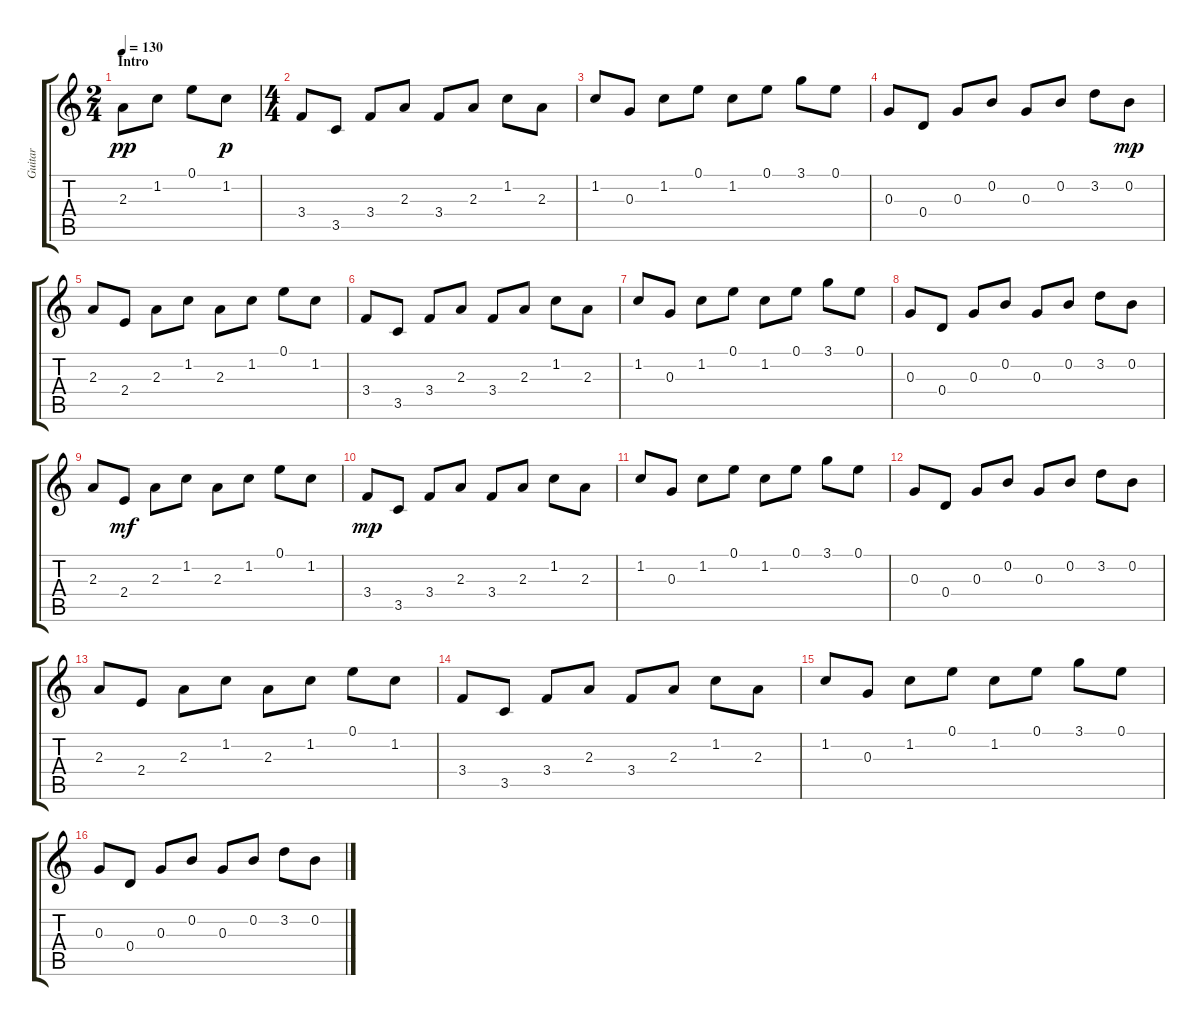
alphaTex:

\track ("Guitar" "Guitar") {instrument acousticguitarsteel}
\staff {score tabs}
\tuning (E4 B3 G3 D3 A2 E2) {hide}
\ts (2 4)
\section ("" "Intro")
\tempo 130
\clef g2
\ks c
2.3.8{dy pp instrument acousticguitarsteel} 1.2.8 0.1.8 1.2.8{dy p} |
\ts (4 4)
3.4.8 3.5.8 3.4.8 2.3.8 3.4.8 2.3.8 1.2.8 2.3.8 |
1.2.8 0.3.8 1.2.8 0.1.8 1.2.8 0.1.8 3.1.8 0.1.8 |
0.3.8 0.4.8 0.3.8 0.2.8 0.3.8 0.2.8 3.2.8 0.2.8{dy mp} |
2.3.8 2.4.8 2.3.8 1.2.8 2.3.8 1.2.8 0.1.8 1.2.8 |
3.4.8 3.5.8 3.4.8 2.3.8 3.4.8 2.3.8 1.2.8 2.3.8 |
1.2.8 0.3.8 1.2.8 0.1.8 1.2.8 0.1.8 3.1.8 0.1.8 |
0.3.8 0.4.8 0.3.8 0.2.8 0.3.8 0.2.8 3.2.8 0.2.8 |
2.3.8 2.4.8{dy mf} 2.3.8 1.2.8 2.3.8 1.2.8 0.1.8 1.2.8 |
3.4.8{dy mp} 3.5.8 3.4.8 2.3.8 3.4.8 2.3.8 1.2.8 2.3.8 |
1.2.8 0.3.8 1.2.8 0.1.8 1.2.8 0.1.8 3.1.8 0.1.8 |
0.3.8 0.4.8 0.3.8 0.2.8 0.3.8 0.2.8 3.2.8 0.2.8 |
2.3.8 2.4.8 2.3.8 1.2.8 2.3.8 1.2.8 0.1.8 1.2.8 |
3.4.8 3.5.8 3.4.8 2.3.8 3.4.8 2.3.8 1.2.8 2.3.8 |
1.2.8 0.3.8 1.2.8 0.1.8 1.2.8 0.1.8 3.1.8 0.1.8 |
0.3.8 0.4.8 0.3.8 0.2.8 0.3.8 0.2.8 3.2.8 0.2.8
